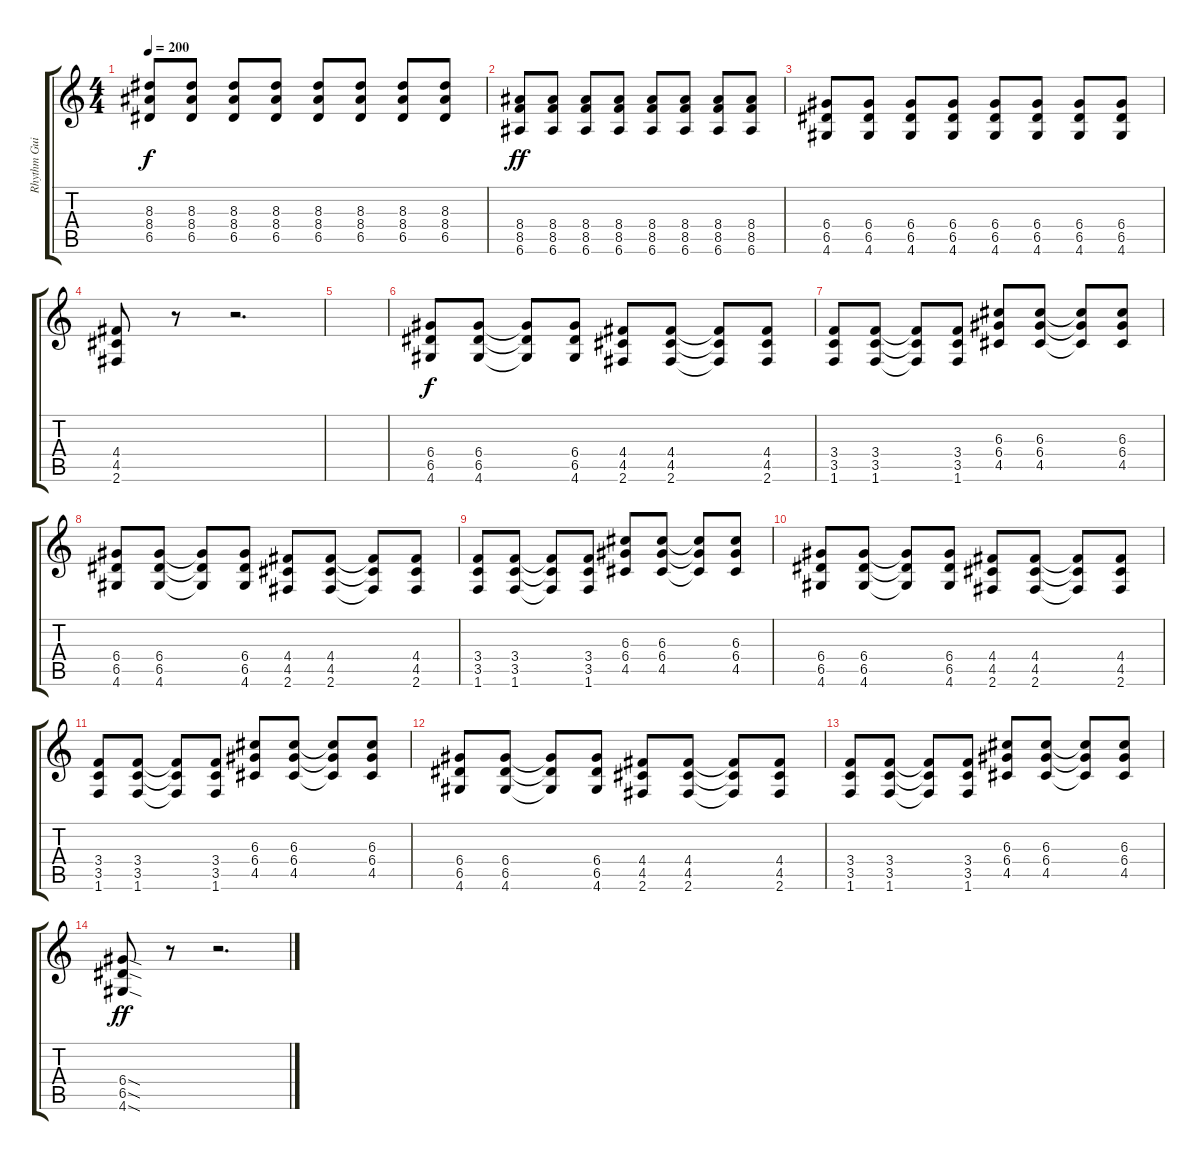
\track ("Rhythm Guitar" "Rhythm Gui") {instrument distortionguitar}
\staff {score tabs}
\tuning (E4 B3 G3 D3 A2 E2) {hide}
\ts (4 4)
\tempo 200
\clef g2
\ks c
(8.3 8.4 6.5).8{dy f} (8.3 8.4 6.5).8 (8.3 8.4 6.5).8 (8.3 8.4 6.5).8 (8.3 8.4 6.5).8 (8.3 8.4 6.5).8 (8.3 8.4 6.5).8 (8.3 8.4 6.5).8 |
(8.4 8.5 6.6).8{dy ff} (8.4 8.5 6.6).8 (8.4 8.5 6.6).8 (8.4 8.5 6.6).8 (8.4 8.5 6.6).8 (8.4 8.5 6.6).8 (8.4 8.5 6.6).8 (8.4 8.5 6.6).8 |
(6.4 6.5 4.6).8 (6.4 6.5 4.6).8 (6.4 6.5 4.6).8 (6.4 6.5 4.6).8 (6.4 6.5 4.6).8 (6.4 6.5 4.6).8 (6.4 6.5 4.6).8 (6.4 6.5 4.6).8 |
(4.4 4.5 2.6).8 r.8 r.2{d} |
|
(6.4 6.5 4.6).8{dy f} (6.4 6.5 4.6).8 (6.4{t} 6.5{t} 4.6{t}).8 (6.4 6.5 4.6).8 (4.4 4.5 2.6).8 (4.4 4.5 2.6).8 (4.4{t} 4.5{t} 2.6{t}).8 (4.4 4.5 2.6).8 |
(3.4 3.5 1.6).8 (3.4 3.5 1.6).8 (3.4{t} 3.5{t} 1.6{t}).8 (3.4 3.5 1.6).8 (6.3 6.4 4.5).8 (6.3 6.4 4.5).8 (6.3{t} 6.4{t} 4.5{t}).8 (6.3 6.4 4.5).8 |
(6.4 6.5 4.6).8 (6.4 6.5 4.6).8 (6.4{t} 6.5{t} 4.6{t}).8 (6.4 6.5 4.6).8 (4.4 4.5 2.6).8 (4.4 4.5 2.6).8 (4.4{t} 4.5{t} 2.6{t}).8 (4.4 4.5 2.6).8 |
(3.4 3.5 1.6).8 (3.4 3.5 1.6).8 (3.4{t} 3.5{t} 1.6{t}).8 (3.4 3.5 1.6).8 (6.3 6.4 4.5).8 (6.3 6.4 4.5).8 (6.3{t} 6.4{t} 4.5{t}).8 (6.3 6.4 4.5).8 |
(6.4 6.5 4.6).8 (6.4 6.5 4.6).8 (6.4{t} 6.5{t} 4.6{t}).8 (6.4 6.5 4.6).8 (4.4 4.5 2.6).8 (4.4 4.5 2.6).8 (4.4{t} 4.5{t} 2.6{t}).8 (4.4 4.5 2.6).8 |
(3.4 3.5 1.6).8 (3.4 3.5 1.6).8 (3.4{t} 3.5{t} 1.6{t}).8 (3.4 3.5 1.6).8 (6.3 6.4 4.5).8 (6.3 6.4 4.5).8 (6.3{t} 6.4{t} 4.5{t}).8 (6.3 6.4 4.5).8 |
(6.4 6.5 4.6).8 (6.4 6.5 4.6).8 (6.4{t} 6.5{t} 4.6{t}).8 (6.4 6.5 4.6).8 (4.4 4.5 2.6).8 (4.4 4.5 2.6).8 (4.4{t} 4.5{t} 2.6{t}).8 (4.4 4.5 2.6).8 |
(3.4 3.5 1.6).8 (3.4 3.5 1.6).8 (3.4{t} 3.5{t} 1.6{t}).8 (3.4 3.5 1.6).8 (6.3 6.4 4.5).8 (6.3 6.4 4.5).8 (6.3{t} 6.4{t} 4.5{t}).8 (6.3 6.4 4.5).8 |
(6.4{sod} 6.5{sod} 4.6{sod}).8{dy ff} r.8 r.2{d}
